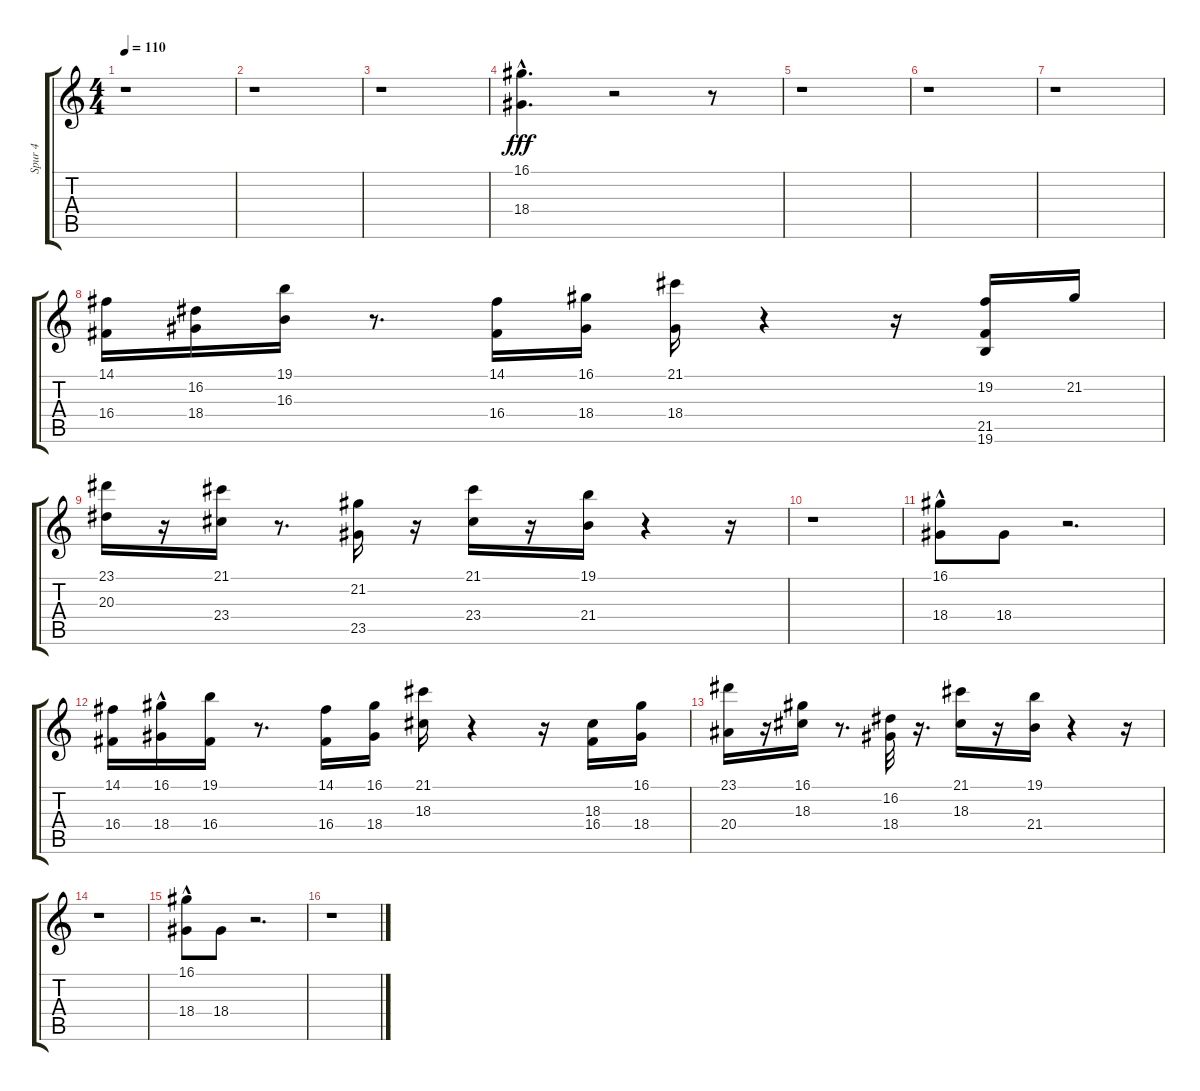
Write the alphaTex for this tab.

\track ("Spur 4" "Spur 4") {instrument orchestrahit}
\staff {score tabs}
\tuning (E4 B3 G3 D3 A2 E2) {hide}
\ts (4 4)
\tempo 110
\clef g2
\ks c
r.1{dy f} |
r.1 |
r.1 |
(16.1{hac} 18.4{hac}).4{d dy fff} r.2 r.8 |
r.1 |
r.1 |
r.1 |
(14.1 16.4).16 (16.2 18.4).16 (19.1 16.3).16 r.8{d} (14.1 16.4).16 (16.1 18.4).16 (21.1 18.4).16 r.4 r.16 (19.2 21.5 19.6).16 21.2.16 |
(23.1 20.3).16 r.16 (21.1 23.4).16 r.8{d} (21.2 23.5).16 r.16 (21.1 23.4).16 r.16 (19.1 21.4).16 r.4 r.16 |
r.1 |
(16.1 18.4{hac}).8 18.4.8 r.2{d} |
(14.1 16.4).16 (16.1 18.4{hac}).16 (19.1 16.4).16 r.8{d} (14.1 16.4).16 (16.1 18.4).16 (21.1 18.3).16 r.4 r.16 (18.3 16.4).16 (16.1 18.4).16 |
(23.1 20.4).16 r.16 (16.1 18.3).16 r.8{d} (16.2 18.4).32 r.16{d} (21.1 18.3).16 r.16 (19.1 21.4).16 r.4 r.16 |
r.1 |
(16.1 18.4{hac}).8 18.4.8 r.2{d} |
r.1
